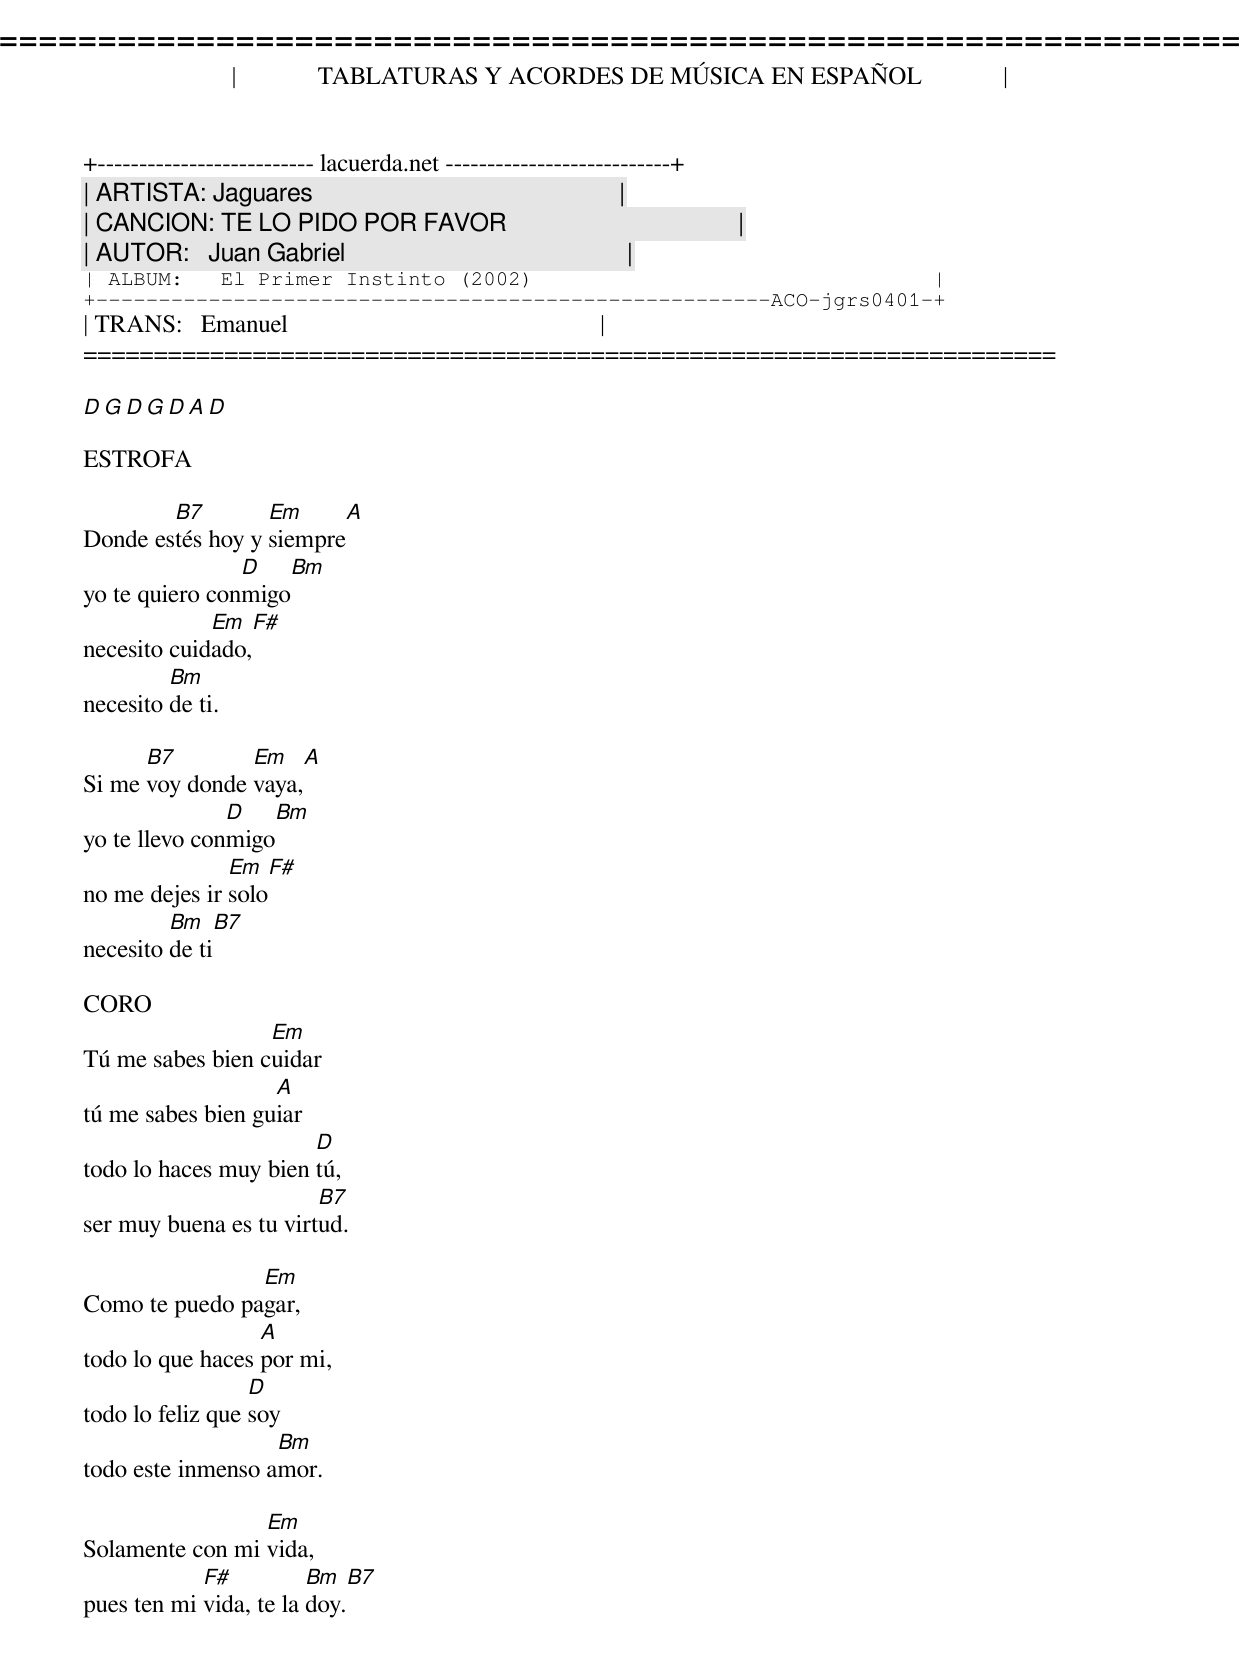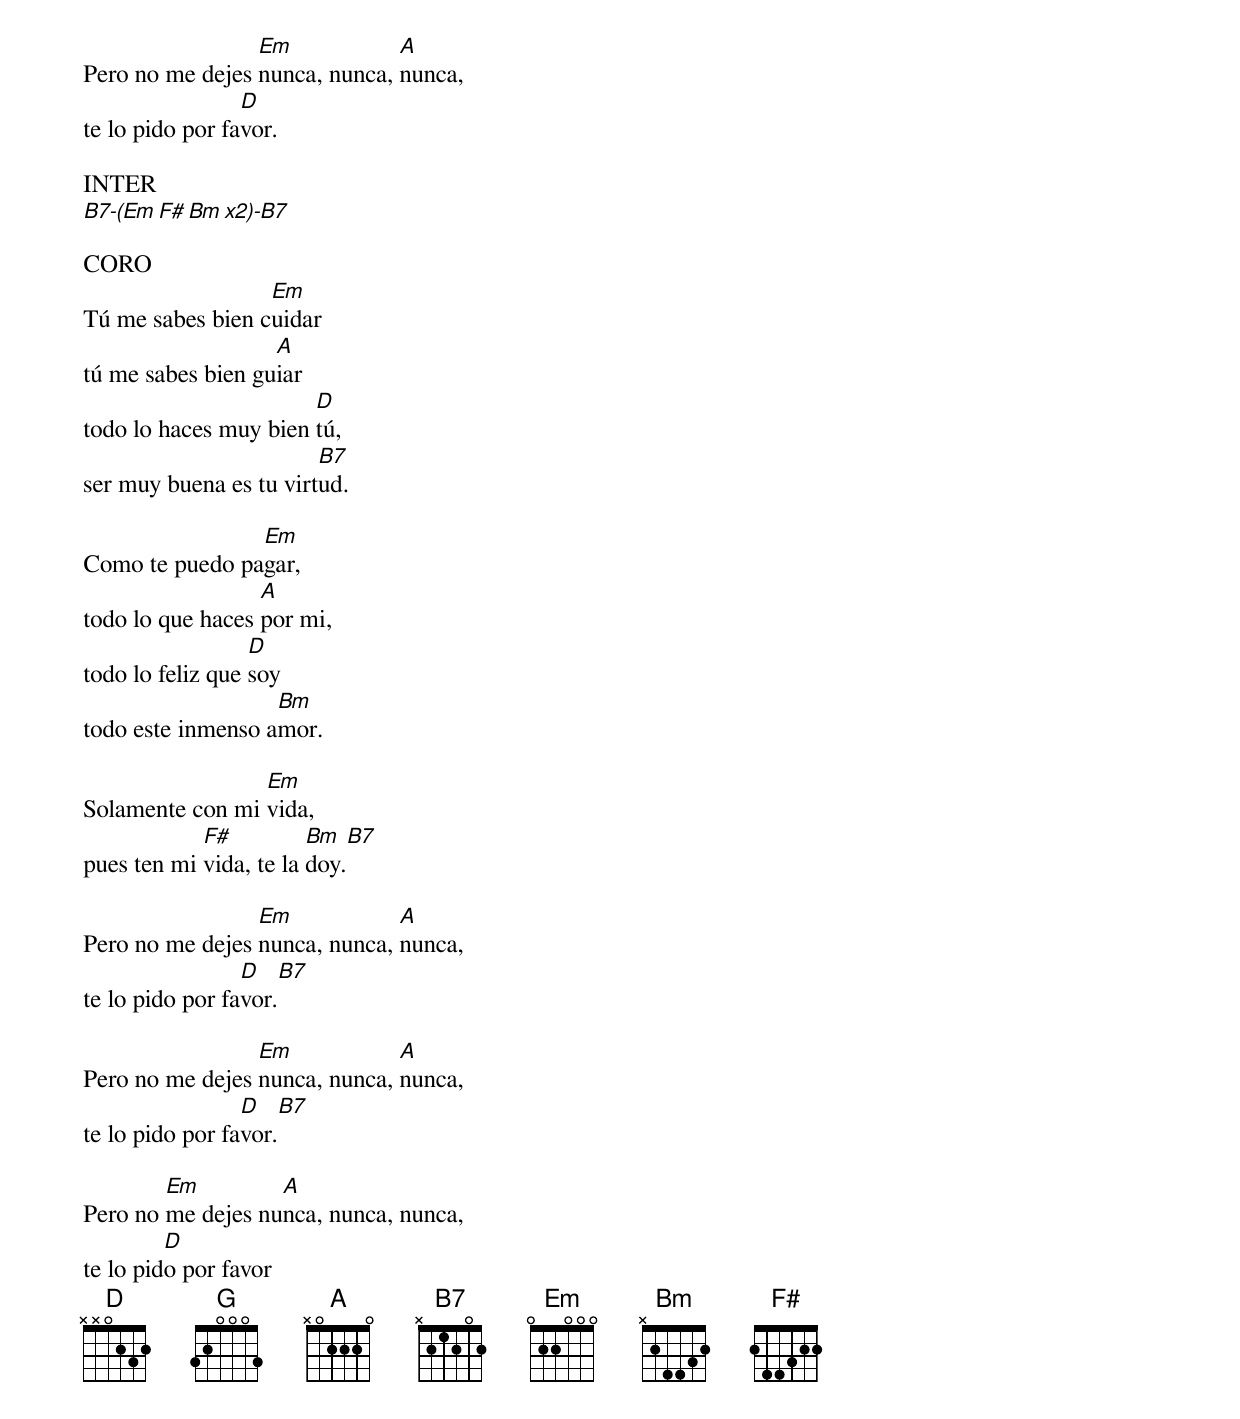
=====================================================================
|             TABLATURAS Y ACORDES DE MÚSICA EN ESPAÑOL             |
+-------------------------- lacuerda.net ---------------------------+
| ARTISTA: Jaguares                                                 |
| CANCION: TE LO PIDO POR FAVOR                                     |
| AUTOR:   Juan Gabriel                                             |
| ALBUM:   El Primer Instinto (2002)                                |
+------------------------------------------------------ACO-jgrs0401-+
| TRANS:   Emanuel                                                  |
=====================================================================

D G D G D A D

ESTROFA

        B7        Em        A
Donde estés hoy y siempre
                D    Bm
yo te quiero conmigo
             Em     F#
necesito cuidado,
         Bm
necesito de ti.

      B7        Em   A
Si me voy donde vaya,
               D   Bm
yo te llevo conmigo
               Em   F#
no me dejes ir solo
         Bm     B7
necesito de ti

CORO
                  Em
Tú me sabes bien cuidar
                   A
tú me sabes bien guiar
                       D
todo lo haces muy bien tú,
                        B7
ser muy buena es tu virtud.

                Em
Como te puedo pagar,
                  A
todo lo que haces por mi,
                  D
todo lo feliz que soy
                   Bm
todo este inmenso amor.

                 Em
Solamente con mi vida,
            F#          Bm   B7
pues ten mi vida, te la doy.

                 Em            A
Pero no me dejes nunca, nunca, nunca,
                 D
te lo pido por favor.

INTER
B7-(Em F# Bm x2)-B7

CORO
                  Em
Tú me sabes bien cuidar
                   A
tú me sabes bien guiar
                       D
todo lo haces muy bien tú,
                        B7
ser muy buena es tu virtud.

                Em
Como te puedo pagar,
                  A
todo lo que haces por mi,
                  D
todo lo feliz que soy
                   Bm
todo este inmenso amor.

                 Em
Solamente con mi vida,
            F#          Bm   B7
pues ten mi vida, te la doy.

                 Em            A
Pero no me dejes nunca, nunca, nunca,
                 D      B7
te lo pido por favor.

                 Em            A
Pero no me dejes nunca, nunca, nunca,
                 D      B7
te lo pido por favor.

        Em         A
Pero no me dejes nunca, nunca, nunca,
         D
te lo pido por favor
